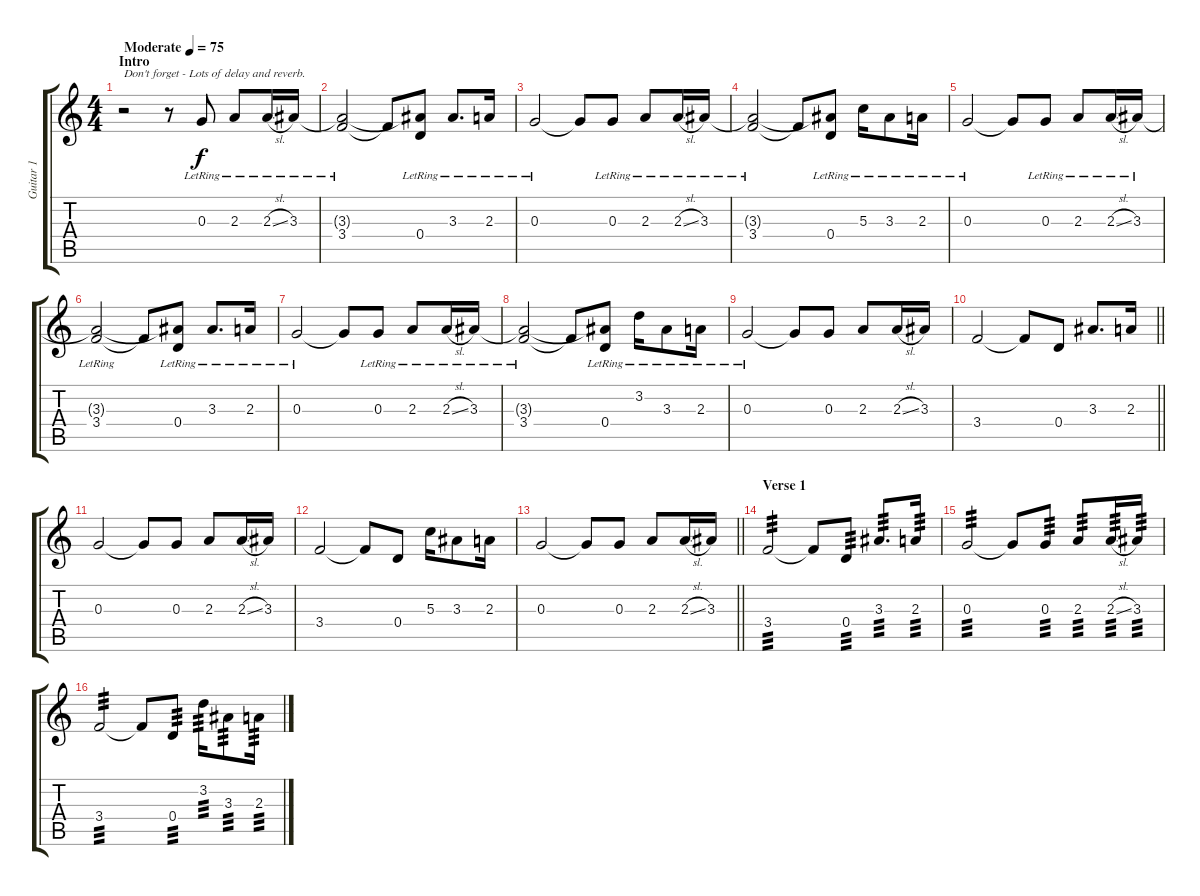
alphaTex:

\track ("Guitar 1" "Guitar 1") {instrument electricguitarjazz}
\staff {score tabs}
\tuning (E4 B3 G3 D3 A2 E2) {hide}
\ts (4 4)
\section ("" "Intro")
\tempo (75 "Moderate")
\clef g2
\ks c
r.2{txt "Don't forget - Lots of delay and reverb." dy f instrument electricguitarjazz} r.8 0.3{lr}.8 2.3{lr}.8 2.3{sl lr}.16 3.3{lr}.16 |
(3.3{t} 3.4{lr}).2 3.4{t}.8 (3.3{t} 0.4{lr}).8 3.3{lr}.8{d} 2.3{lr}.16 |
0.3{lr}.2 0.3{t}.8 0.3{lr}.8 2.3{lr}.8 2.3{sl lr}.16 3.3{lr}.16 |
(3.3{t} 3.4{lr}).2 3.4{t}.8 (3.3{t} 0.4{lr}).8 5.3{lr}.16 3.3{lr}.8 2.3{lr}.16 |
0.3{lr}.2 0.3{t}.8 0.3{lr}.8 2.3{lr}.8 2.3{sl lr}.16 3.3{lr}.16 |
(3.3{t} 3.4{lr}).2 3.4{t}.8 (3.3{t} 0.4{lr}).8 3.3{lr}.8{d} 2.3{lr}.16 |
0.3{lr}.2 0.3{t}.8 0.3{lr}.8 2.3{lr}.8 2.3{sl lr}.16 3.3{lr}.16 |
(3.3{t} 3.4{lr}).2 3.4{t}.8 (3.3{t} 0.4{lr}).8 3.2{lr}.16 3.3{lr}.8 2.3{lr}.16 |
0.3{lr}.2 0.3{t}.8 0.3.8{instrument distortionguitar} 2.3.8 2.3{sl}.16 3.3.16 |
\barLineRight lightlight
3.4.2 3.4{t}.8 0.4.8 3.3.8{d} 2.3.16 |
\section ("" "")
0.3.2 0.3{t}.8 0.3.8 2.3.8 2.3{sl}.16 3.3.16 |
3.4.2 3.4{t}.8 0.4.8 5.3.16 3.3.8 2.3.16 |
\barLineRight lightlight
0.3.2 0.3{t}.8 0.3.8 2.3.8 2.3{sl}.16 3.3.16 |
\section ("" "Verse 1")
3.4.2{tp 3} 3.4{t}.8 0.4.8{tp 3} 3.3.8{d tp 3} 2.3.16{tp 3} |
0.3.2{tp 3} 0.3{t}.8 0.3.8{tp 3} 2.3.8{tp 3} 2.3{sl}.16{tp 3} 3.3.16{tp 3} |
3.4.2{tp 3} 3.4{t}.8 0.4.8{tp 3} 3.2.16{tp 3} 3.3.8{tp 3} 2.3.16{tp 3}
